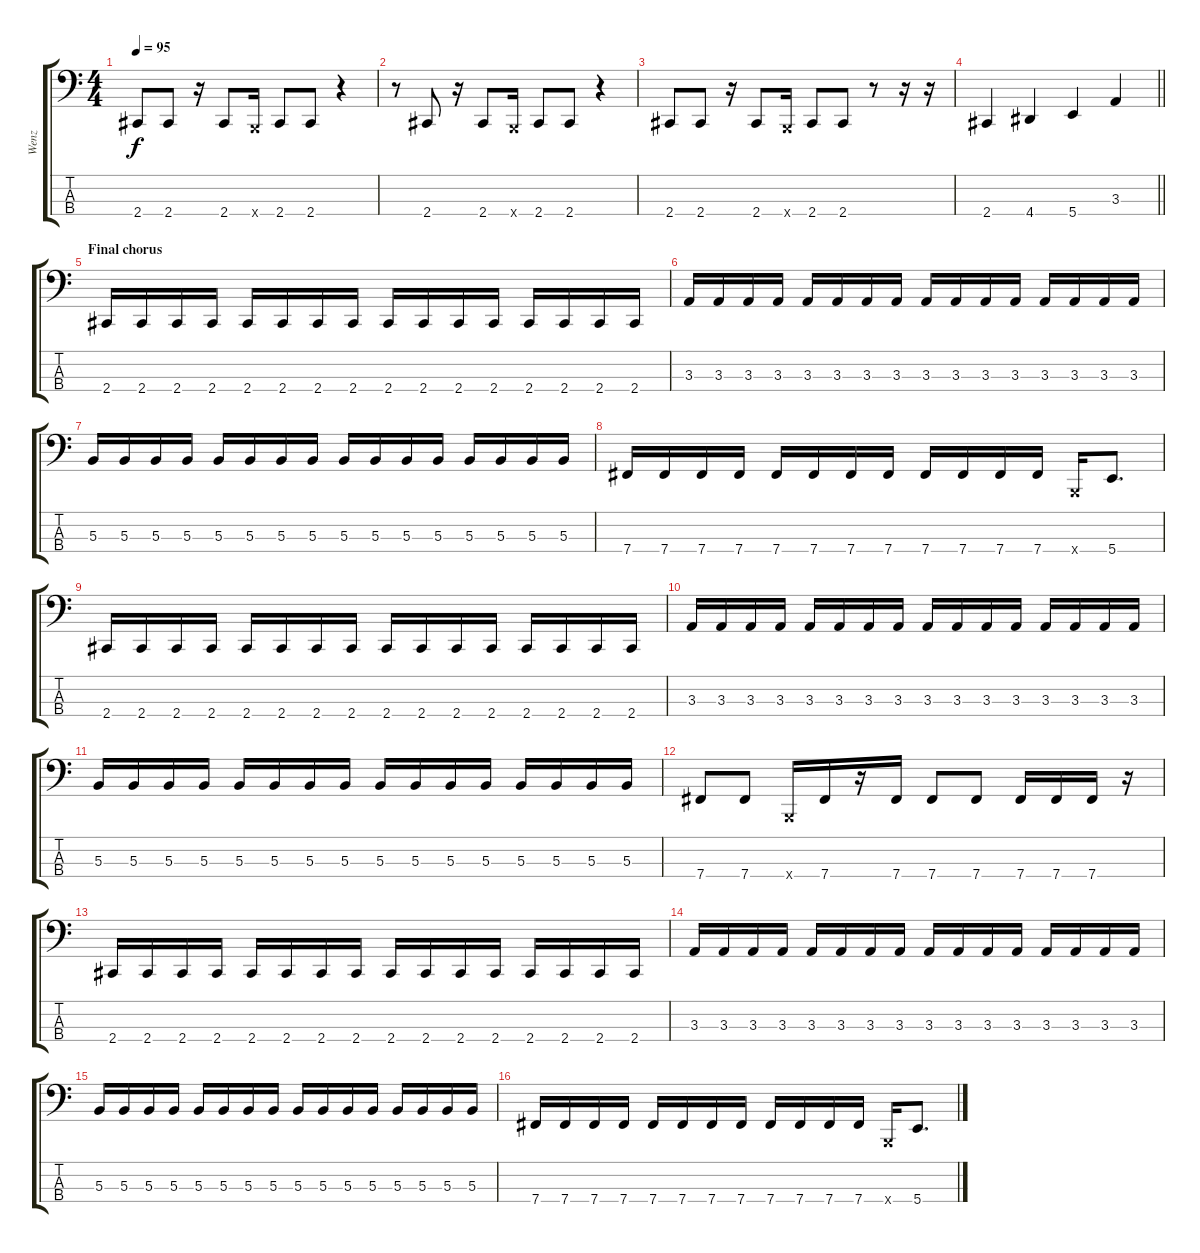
\track ("Wenz" "Wenz") {instrument electricbasspick}
\staff {score tabs}
\tuning (E2 B1 Gb1 B0) {hide}
\ts (4 4)
\tempo 95
\clef f4
\ks c
2.4.8{dy f} 2.4.8 r.16 2.4.8 0.4{x}.16 2.4.8 2.4.8 r.4 |
r.8 2.4.8 r.16 2.4.8 0.4{x}.16 2.4.8 2.4.8 r.4 |
2.4.8 2.4.8 r.16 2.4.8 0.4{x}.16 2.4.8 2.4.8 r.8 r.16 r.16 |
\barLineRight lightlight
2.4.4 4.4.4 5.4.4 3.3.4 |
\section ("" "Final chorus")
2.4.16 2.4.16 2.4.16 2.4.16 2.4.16 2.4.16 2.4.16 2.4.16 2.4.16 2.4.16 2.4.16 2.4.16 2.4.16 2.4.16 2.4.16 2.4.16 |
3.3.16 3.3.16 3.3.16 3.3.16 3.3.16 3.3.16 3.3.16 3.3.16 3.3.16 3.3.16 3.3.16 3.3.16 3.3.16 3.3.16 3.3.16 3.3.16 |
5.3.16 5.3.16 5.3.16 5.3.16 5.3.16 5.3.16 5.3.16 5.3.16 5.3.16 5.3.16 5.3.16 5.3.16 5.3.16 5.3.16 5.3.16 5.3.16 |
7.4.16 7.4.16 7.4.16 7.4.16 7.4.16 7.4.16 7.4.16 7.4.16 7.4.16 7.4.16 7.4.16 7.4.16 0.4{x}.16 5.4.8{d} |
2.4.16 2.4.16 2.4.16 2.4.16 2.4.16 2.4.16 2.4.16 2.4.16 2.4.16 2.4.16 2.4.16 2.4.16 2.4.16 2.4.16 2.4.16 2.4.16 |
3.3.16 3.3.16 3.3.16 3.3.16 3.3.16 3.3.16 3.3.16 3.3.16 3.3.16 3.3.16 3.3.16 3.3.16 3.3.16 3.3.16 3.3.16 3.3.16 |
5.3.16 5.3.16 5.3.16 5.3.16 5.3.16 5.3.16 5.3.16 5.3.16 5.3.16 5.3.16 5.3.16 5.3.16 5.3.16 5.3.16 5.3.16 5.3.16 |
7.4.8 7.4.8 0.4{x}.16 7.4.16 r.16 7.4.16 7.4.8 7.4.8 7.4.16 7.4.16 7.4.16 r.16 |
2.4.16 2.4.16 2.4.16 2.4.16 2.4.16 2.4.16 2.4.16 2.4.16 2.4.16 2.4.16 2.4.16 2.4.16 2.4.16 2.4.16 2.4.16 2.4.16 |
3.3.16 3.3.16 3.3.16 3.3.16 3.3.16 3.3.16 3.3.16 3.3.16 3.3.16 3.3.16 3.3.16 3.3.16 3.3.16 3.3.16 3.3.16 3.3.16 |
5.3.16 5.3.16 5.3.16 5.3.16 5.3.16 5.3.16 5.3.16 5.3.16 5.3.16 5.3.16 5.3.16 5.3.16 5.3.16 5.3.16 5.3.16 5.3.16 |
7.4.16 7.4.16 7.4.16 7.4.16 7.4.16 7.4.16 7.4.16 7.4.16 7.4.16 7.4.16 7.4.16 7.4.16 0.4{x}.16 5.4.8{d}
